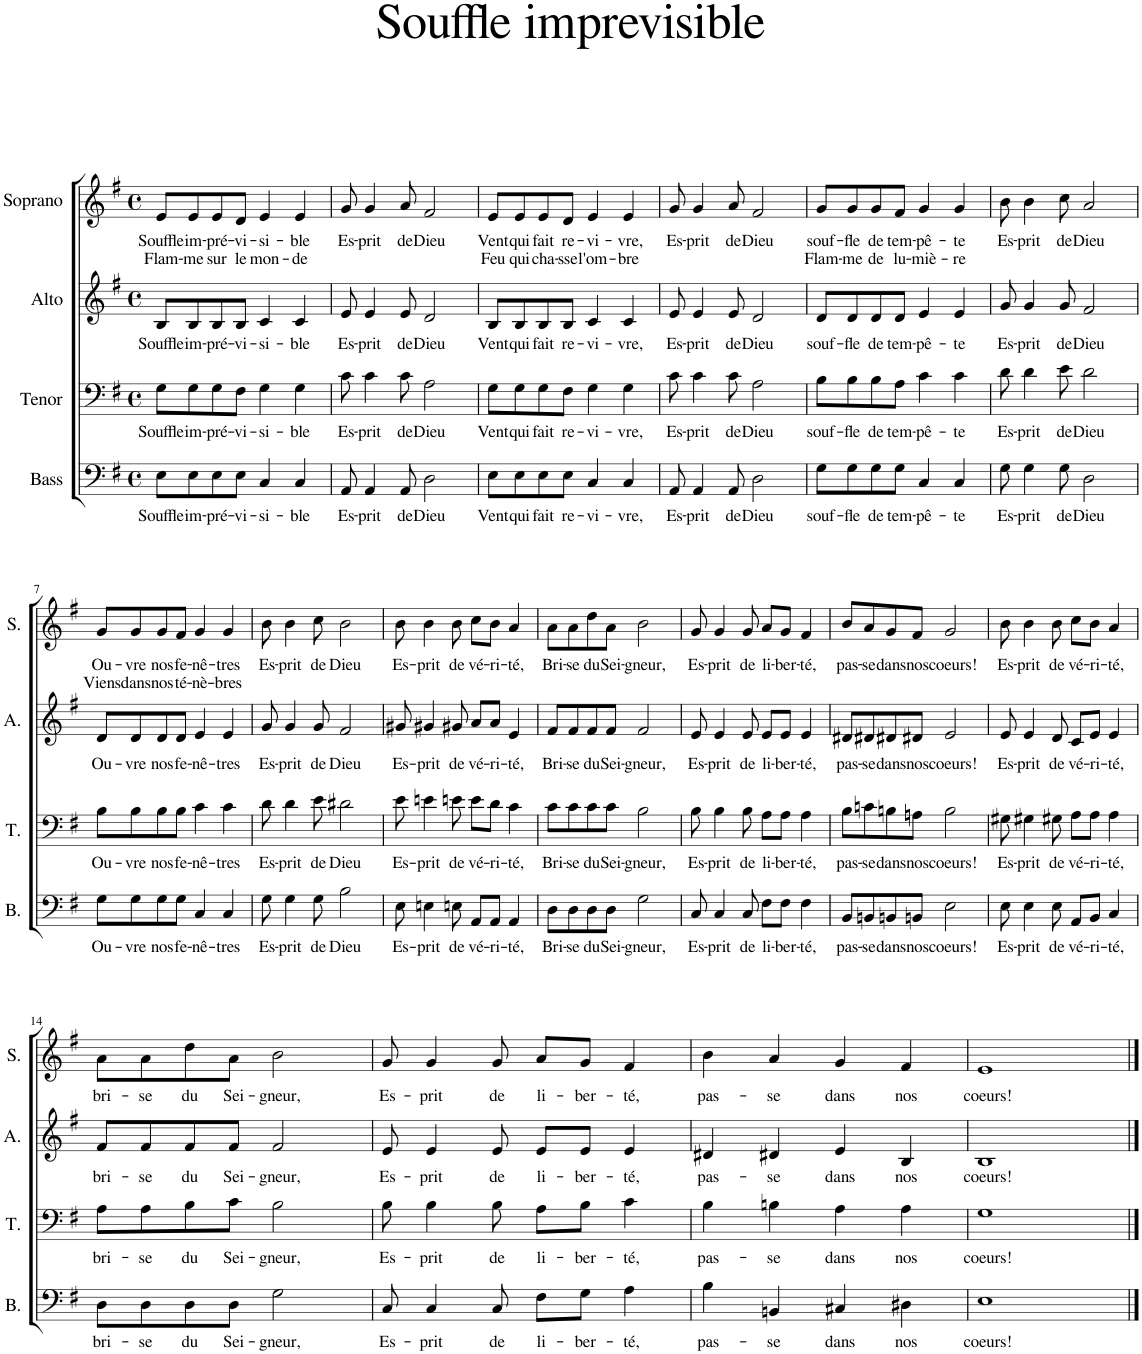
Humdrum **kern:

**kern	**text	**kern	**text	**kern	**text	**kern	**text	**text
*part4	*part4	*part3	*part3	*part2	*part2	*part1	*part1	*part1
*staff4	*staff4	*staff3	*staff3	*staff2	*staff2	*staff1	*staff1	*staff1
*I"Bass	*	*I"Tenor	*	*I"Alto	*	*I"Soprano	*	*
*I'B.	*	*I'T.	*	*I'A.	*	*I'S.	*	*
*clefF4	*	*clefF4	*	*clefG2	*	*clefG2	*	*
*k[f#]	*	*k[f#]	*	*k[f#]	*	*k[f#]	*	*
*M4/4	*	*M4/4	*	*M4/4	*	*M4/4	*	*
*met(c)	*	*met(c)	*	*met(c)	*	*met(c)	*	*
=1	=1	=1	=1	=1	=1	=1	=1	=1
!	!LO:LY:b	!	!LO:LY:b	!	!LO:LY:b	!	!LO:LY:b	!LO:LY:b
8E\L	Souffle	8G\L	Souffle	8B/L	Souffle	8e/L	Souffle	Flam-
!	!LO:LY:b	!	!LO:LY:b	!	!LO:LY:b	!	!LO:LY:b	!LO:LY:b
8E\	im-	8G\	im-	8B/	im-	8e/	im-	-me
!	!LO:LY:b	!	!LO:LY:b	!	!LO:LY:b	!	!LO:LY:b	!LO:LY:b
8E\	-pré-	8G\	-pré-	8B/	-pré-	8e/	-pré-	sur
!	!LO:LY:b	!	!LO:LY:b	!	!LO:LY:b	!	!LO:LY:b	!LO:LY:b
8E\J	-vi-	8F#\J	-vi-	8B/J	-vi-	8d/J	-vi-	le
!	!LO:LY:b	!	!LO:LY:b	!	!LO:LY:b	!	!LO:LY:b	!LO:LY:b
4C/	-si-	4G\	-si-	4c/	-si-	4e/	-si-	mon-
!	!LO:LY:b	!	!LO:LY:b	!	!LO:LY:b	!	!LO:LY:b	!LO:LY:b
4C/	-ble	4G\	-ble	4c/	-ble	4e/	-ble	-de
=2	=2	=2	=2	=2	=2	=2	=2	=2
!	!LO:LY:b	!	!LO:LY:b	!	!LO:LY:b	!	!LO:LY:b	!
8AA/	Es-	8c\	Es-	8e/	Es-	8g/	Es-	.
!	!LO:LY:b	!	!LO:LY:b	!	!LO:LY:b	!	!LO:LY:b	!
4AA/	-prit	4c\	-prit	4e/	-prit	4g/	-prit	.
!	!LO:LY:b	!	!LO:LY:b	!	!LO:LY:b	!	!LO:LY:b	!
8AA/	de	8c\	de	8e/	de	8a/	de	.
!	!LO:LY:b	!	!LO:LY:b	!	!LO:LY:b	!	!LO:LY:b	!
2D\	Dieu	2A\	Dieu	2d/	Dieu	2f#/	Dieu	.
=3	=3	=3	=3	=3	=3	=3	=3	=3
!	!LO:LY:b	!	!LO:LY:b	!	!LO:LY:b	!	!LO:LY:b	!LO:LY:b
8E\L	Vent	8G\L	Vent	8B/L	Vent	8e/L	Vent	Feu
!	!LO:LY:b	!	!LO:LY:b	!	!LO:LY:b	!	!LO:LY:b	!LO:LY:b
8E\	qui	8G\	qui	8B/	qui	8e/	qui	qui
!	!LO:LY:b	!	!LO:LY:b	!	!LO:LY:b	!	!LO:LY:b	!LO:LY:b
8E\	fait	8G\	fait	8B/	fait	8e/	fait	cha-
!	!LO:LY:b	!	!LO:LY:b	!	!LO:LY:b	!	!LO:LY:b	!LO:LY:b
8E\J	re-	8F#\J	re-	8B/J	re-	8d/J	re-	-sse
!	!LO:LY:b	!	!LO:LY:b	!	!LO:LY:b	!	!LO:LY:b	!LO:LY:b
4C/	-vi-	4G\	-vi-	4c/	-vi-	4e/	-vi-	l'om-
!	!LO:LY:b	!	!LO:LY:b	!	!LO:LY:b	!	!LO:LY:b	!LO:LY:b
4C/	-vre,	4G\	-vre,	4c/	-vre,	4e/	-vre,	-bre
=4	=4	=4	=4	=4	=4	=4	=4	=4
!	!LO:LY:b	!	!LO:LY:b	!	!LO:LY:b	!	!LO:LY:b	!
8AA/	Es-	8c\	Es-	8e/	Es-	8g/	Es-	.
!	!LO:LY:b	!	!LO:LY:b	!	!LO:LY:b	!	!LO:LY:b	!
4AA/	-prit	4c\	-prit	4e/	-prit	4g/	-prit	.
!	!LO:LY:b	!	!LO:LY:b	!	!LO:LY:b	!	!LO:LY:b	!
8AA/	de	8c\	de	8e/	de	8a/	de	.
!	!LO:LY:b	!	!LO:LY:b	!	!LO:LY:b	!	!LO:LY:b	!
2D\	Dieu	2A\	Dieu	2d/	Dieu	2f#/	Dieu	.
=5	=5	=5	=5	=5	=5	=5	=5	=5
!	!LO:LY:b	!	!LO:LY:b	!	!LO:LY:b	!	!LO:LY:b	!LO:LY:b
8G\L	souf-	8B\L	souf-	8d/L	souf-	8g/L	souf-	Flam-
!	!LO:LY:b	!	!LO:LY:b	!	!LO:LY:b	!	!LO:LY:b	!LO:LY:b
8G\	-fle	8B\	-fle	8d/	-fle	8g/	-fle	-me
!	!LO:LY:b	!	!LO:LY:b	!	!LO:LY:b	!	!LO:LY:b	!LO:LY:b
8G\	de	8B\	de	8d/	de	8g/	de	de
!	!LO:LY:b	!	!LO:LY:b	!	!LO:LY:b	!	!LO:LY:b	!LO:LY:b
8G\J	tem-	8A\J	tem-	8d/J	tem-	8f#/J	tem-	lu-
!	!LO:LY:b	!	!LO:LY:b	!	!LO:LY:b	!	!LO:LY:b	!LO:LY:b
4C/	-pê-	4c\	-pê-	4e/	-pê-	4g/	-pê-	-miè-
!	!LO:LY:b	!	!LO:LY:b	!	!LO:LY:b	!	!LO:LY:b	!LO:LY:b
4C/	-te	4c\	-te	4e/	-te	4g/	-te	-re
=6	=6	=6	=6	=6	=6	=6	=6	=6
!	!LO:LY:b	!	!LO:LY:b	!	!LO:LY:b	!	!LO:LY:b	!
8G\	Es-	8d\	Es-	8g/	Es-	8b\	Es-	.
!	!LO:LY:b	!	!LO:LY:b	!	!LO:LY:b	!	!LO:LY:b	!
4G\	-prit	4d\	-prit	4g/	-prit	4b\	-prit	.
!	!LO:LY:b	!	!LO:LY:b	!	!LO:LY:b	!	!LO:LY:b	!
8G\	de	8e\	de	8g/	de	8cc\	de	.
!	!LO:LY:b	!	!LO:LY:b	!	!LO:LY:b	!	!LO:LY:b	!
2D\	Dieu	2d\	Dieu	2f#/	Dieu	2a/	Dieu	.
!!LO:LB:g=z
=7	=7	=7	=7	=7	=7	=7	=7	=7
!	!LO:LY:b	!	!LO:LY:b	!	!LO:LY:b	!	!LO:LY:b	!LO:LY:b
8G\L	Ou-	8B\L	Ou-	8d/L	Ou-	8g/L	Ou-	Viens
!	!LO:LY:b	!	!LO:LY:b	!	!LO:LY:b	!	!LO:LY:b	!LO:LY:b
8G\	-vre	8B\	-vre	8d/	-vre	8g/	-vre	dans
!	!LO:LY:b	!	!LO:LY:b	!	!LO:LY:b	!	!LO:LY:b	!LO:LY:b
8G\	nos	8B\	nos	8d/	nos	8g/	nos	nos
!	!LO:LY:b	!	!LO:LY:b	!	!LO:LY:b	!	!LO:LY:b	!LO:LY:b
8G\J	fe-	8B\J	fe-	8d/J	fe-	8f#/J	fe-	té-
!	!LO:LY:b	!	!LO:LY:b	!	!LO:LY:b	!	!LO:LY:b	!LO:LY:b
4C/	-nê-	4c\	-nê-	4e/	-nê-	4g/	-nê-	-nè-
!	!LO:LY:b	!	!LO:LY:b	!	!LO:LY:b	!	!LO:LY:b	!LO:LY:b
4C/	-tres	4c\	-tres	4e/	-tres	4g/	-tres	-bres
=8	=8	=8	=8	=8	=8	=8	=8	=8
!	!LO:LY:b	!	!LO:LY:b	!	!LO:LY:b	!	!LO:LY:b	!
8G\	Es-	8d\	Es-	8g/	Es-	8b\	Es-	.
!	!LO:LY:b	!	!LO:LY:b	!	!LO:LY:b	!	!LO:LY:b	!
4G\	-prit	4d\	-prit	4g/	-prit	4b\	-prit	.
!	!LO:LY:b	!	!LO:LY:b	!	!LO:LY:b	!	!LO:LY:b	!
8G\	de	8e\	de	8g/	de	8cc\	de	.
!	!LO:LY:b	!	!LO:LY:b	!	!LO:LY:b	!	!LO:LY:b	!
2B\	Dieu	2d#X\	Dieu	2f#/	Dieu	2b\	Dieu	.
=9	=9	=9	=9	=9	=9	=9	=9	=9
!	!LO:LY:b	!	!LO:LY:b	!	!LO:LY:b	!	!LO:LY:b	!
8E\	Es-	8e\	Es-	8g#X/	Es-	8b\	Es-	.
!	!LO:LY:b	!	!LO:LY:b	!	!LO:LY:b	!	!LO:LY:b	!
4En\	-prit	4en\	-prit	4g#X/	-prit	4b\	-prit	.
!	!LO:LY:b	!	!LO:LY:b	!	!LO:LY:b	!	!LO:LY:b	!
8En\	de	8en\	de	8g#X/	de	8b\	de	.
!	!LO:LY:b	!	!LO:LY:b	!	!LO:LY:b	!	!LO:LY:b	!
8AA/L	vé-	8e\L	vé-	8a/L	vé-	8cc\L	vé-	.
!	!LO:LY:b	!	!LO:LY:b	!	!LO:LY:b	!	!LO:LY:b	!
8AA/J	-ri-	8d\J	-ri-	8a/J	-ri-	8b\J	-ri-	.
!	!LO:LY:b	!	!LO:LY:b	!	!LO:LY:b	!	!LO:LY:b	!
4AA/	-té,	4c\	-té,	4e/	-té,	4a/	-té,	.
=10	=10	=10	=10	=10	=10	=10	=10	=10
!	!LO:LY:b	!	!LO:LY:b	!	!LO:LY:b	!	!LO:LY:b	!
8D\L	Bri-	8c\L	Bri-	8f#/L	Bri-	8a\L	Bri-	.
!	!LO:LY:b	!	!LO:LY:b	!	!LO:LY:b	!	!LO:LY:b	!
8D\	-se	8c\	-se	8f#/	-se	8a\	-se	.
!	!LO:LY:b	!	!LO:LY:b	!	!LO:LY:b	!	!LO:LY:b	!
8D\	du	8c\	du	8f#/	du	8dd\	du	.
!	!LO:LY:b	!	!LO:LY:b	!	!LO:LY:b	!	!LO:LY:b	!
8D\J	Sei-	8c\J	Sei-	8f#/J	Sei-	8a\J	Sei-	.
!	!LO:LY:b	!	!LO:LY:b	!	!LO:LY:b	!	!LO:LY:b	!
2G\	-gneur,	2B\	-gneur,	2f#/	-gneur,	2b\	-gneur,	.
=11	=11	=11	=11	=11	=11	=11	=11	=11
!	!LO:LY:b	!	!LO:LY:b	!	!LO:LY:b	!	!LO:LY:b	!
8C/	Es-	8B\	Es-	8e/	Es-	8g/	Es-	.
!	!LO:LY:b	!	!LO:LY:b	!	!LO:LY:b	!	!LO:LY:b	!
4C/	-prit	4B\	-prit	4e/	-prit	4g/	-prit	.
!	!LO:LY:b	!	!LO:LY:b	!	!LO:LY:b	!	!LO:LY:b	!
8C/	de	8B\	de	8e/	de	8g/	de	.
!	!LO:LY:b	!	!LO:LY:b	!	!LO:LY:b	!	!LO:LY:b	!
8F#\L	li-	8A\L	li-	8e/L	li-	8a/L	li-	.
!	!LO:LY:b	!	!LO:LY:b	!	!LO:LY:b	!	!LO:LY:b	!
8F#\J	-ber-	8A\J	-ber-	8e/J	-ber-	8g/J	-ber-	.
!	!LO:LY:b	!	!LO:LY:b	!	!LO:LY:b	!	!LO:LY:b	!
4F#\	-té,	4A\	-té,	4e/	-té,	4f#/	-té,	.
=12	=12	=12	=12	=12	=12	=12	=12	=12
!	!LO:LY:b	!	!LO:LY:b	!	!LO:LY:b	!	!LO:LY:b	!
8BB/L	pas-	8B\L	pas-	8d#X/L	pas-	8b/L	pas-	.
!	!LO:LY:b	!	!LO:LY:b	!	!LO:LY:b	!	!LO:LY:b	!
8BBn/	-se	8cn\	-se	8d#X/	-se	8a/	-se	.
!	!LO:LY:b	!	!LO:LY:b	!	!LO:LY:b	!	!LO:LY:b	!
8BBn/	dans	8Bn\	dans	8d#X/	dans	8g/	dans	.
!	!LO:LY:b	!	!LO:LY:b	!	!LO:LY:b	!	!LO:LY:b	!
8BBn/J	nos	8An\J	nos	8d#X/J	nos	8f#/J	nos	.
!	!LO:LY:b	!	!LO:LY:b	!	!LO:LY:b	!	!LO:LY:b	!
2E\	coeurs!	2B\	coeurs!	2e/	coeurs!	2g/	coeurs!	.
=13	=13	=13	=13	=13	=13	=13	=13	=13
!	!LO:LY:b	!	!LO:LY:b	!	!LO:LY:b	!	!LO:LY:b	!
8E\	Es-	8G#X\	Es-	8e/	Es-	8b\	Es-	.
!	!LO:LY:b	!	!LO:LY:b	!	!LO:LY:b	!	!LO:LY:b	!
4E\	-prit	4G#X\	-prit	4e/	-prit	4b\	-prit	.
!	!LO:LY:b	!	!LO:LY:b	!	!LO:LY:b	!	!LO:LY:b	!
8E\	de	8G#X\	de	8d/	de	8b\	de	.
!	!LO:LY:b	!	!LO:LY:b	!	!LO:LY:b	!	!LO:LY:b	!
8AA/L	vé-	8A\L	vé-	8c/L	vé-	8cc\L	vé-	.
!	!LO:LY:b	!	!LO:LY:b	!	!LO:LY:b	!	!LO:LY:b	!
8BB/J	-ri-	8A\J	-ri-	8e/J	-ri-	8b\J	-ri-	.
!	!LO:LY:b	!	!LO:LY:b	!	!LO:LY:b	!	!LO:LY:b	!
4C/	-té,	4A\	-té,	4e/	-té,	4a/	-té,	.
!!LO:LB:g=z
=14	=14	=14	=14	=14	=14	=14	=14	=14
!	!LO:LY:b	!	!LO:LY:b	!	!LO:LY:b	!	!LO:LY:b	!
8D\L	bri-	8A\L	bri-	8f#/L	bri-	8a\L	bri-	.
!	!LO:LY:b	!	!LO:LY:b	!	!LO:LY:b	!	!LO:LY:b	!
8D\	-se	8A\	-se	8f#/	-se	8a\	-se	.
!	!LO:LY:b	!	!LO:LY:b	!	!LO:LY:b	!	!LO:LY:b	!
8D\	du	8B\	du	8f#/	du	8dd\	du	.
!	!LO:LY:b	!	!LO:LY:b	!	!LO:LY:b	!	!LO:LY:b	!
8D\J	Sei-	8c\J	Sei-	8f#/J	Sei-	8a\J	Sei-	.
!	!LO:LY:b	!	!LO:LY:b	!	!LO:LY:b	!	!LO:LY:b	!
2G\	-gneur,	2B\	-gneur,	2f#/	-gneur,	2b\	-gneur,	.
=15	=15	=15	=15	=15	=15	=15	=15	=15
!	!LO:LY:b	!	!LO:LY:b	!	!LO:LY:b	!	!LO:LY:b	!
8C/	Es-	8B\	Es-	8e/	Es-	8g/	Es-	.
!	!LO:LY:b	!	!LO:LY:b	!	!LO:LY:b	!	!LO:LY:b	!
4C/	-prit	4B\	-prit	4e/	-prit	4g/	-prit	.
!	!LO:LY:b	!	!LO:LY:b	!	!LO:LY:b	!	!LO:LY:b	!
8C/	de	8B\	de	8e/	de	8g/	de	.
!	!LO:LY:b	!	!LO:LY:b	!	!LO:LY:b	!	!LO:LY:b	!
8F#\L	li-	8A\L	li-	8e/L	li-	8a/L	li-	.
!	!LO:LY:b	!	!LO:LY:b	!	!LO:LY:b	!	!LO:LY:b	!
8G\J	-ber-	8B\J	-ber-	8e/J	-ber-	8g/J	-ber-	.
!	!LO:LY:b	!	!LO:LY:b	!	!LO:LY:b	!	!LO:LY:b	!
4A\	-té,	4c\	-té,	4e/	-té,	4f#/	-té,	.
=16	=16	=16	=16	=16	=16	=16	=16	=16
!	!LO:LY:b	!	!LO:LY:b	!	!LO:LY:b	!	!LO:LY:b	!
4B\	pas-	4B\	pas-	4d#X/	pas-	4b\	pas-	.
!	!LO:LY:b	!	!LO:LY:b	!	!LO:LY:b	!	!LO:LY:b	!
4BBn/	-se	4Bn\	-se	4d#X/	-se	4a/	-se	.
!	!LO:LY:b	!	!LO:LY:b	!	!LO:LY:b	!	!LO:LY:b	!
4C#X/	dans	4A\	dans	4e/	dans	4g/	dans	.
!	!LO:LY:b	!	!LO:LY:b	!	!LO:LY:b	!	!LO:LY:b	!
4D#X\	nos	4A\	nos	4B/	nos	4f#/	nos	.
=17	=17	=17	=17	=17	=17	=17	=17	=17
!	!LO:LY:b	!	!LO:LY:b	!	!LO:LY:b	!	!LO:LY:b	!
1E	coeurs!	1G	coeurs!	1B	coeurs!	1e	coeurs!	.
==	==	==	==	==	==	==	==	==
*-	*-	*-	*-	*-	*-	*-	*-	*-
